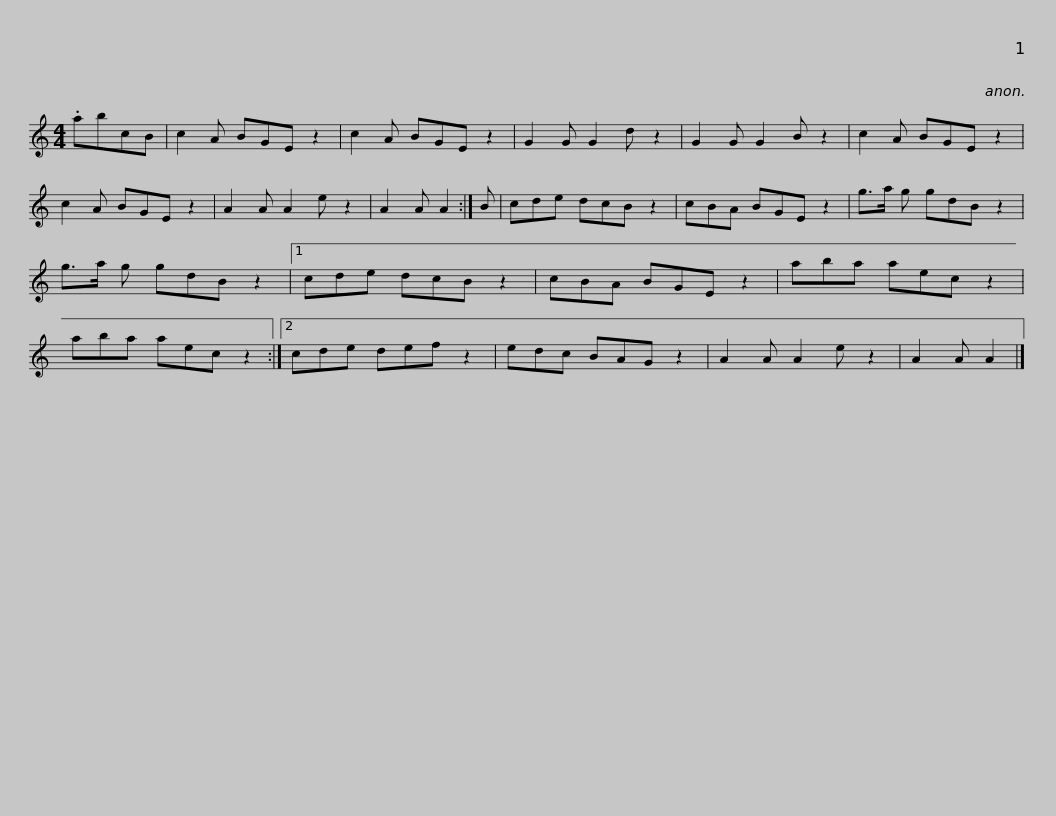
X:1
L:1/8
M:4/4
I:linebreak $
K:C
V:1 treble
V:1
 .abcB | c2 A BGE z2 | c2 A BGE z2 | G2 G G2 d z2 | G2 G G2 B z2 | %5
 c2 A BGE z2 | c2 A BGE z2 |$ A2 A A2 e z2 | A2 A A2 :| B | %10
 cde dcB z2 | cBA BGE z2 | g>a g gdB z2 | g>a g gdB z2 |1$ cde dcB z2 | %15
 cBA BGE z2 | aba aec z2 | aba aec z2 :|2 cde def z2 | edc BAG z2 |$ %20
 A2 A A2 e z2 | A2 A A2 |] %22
